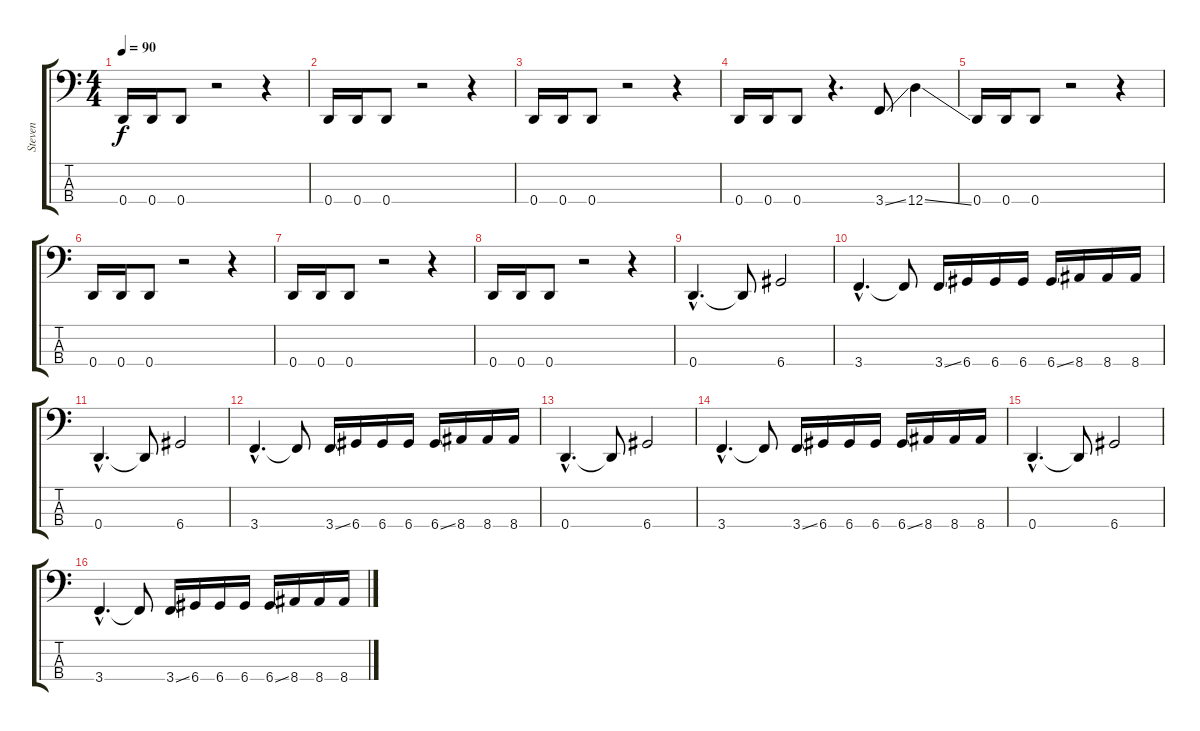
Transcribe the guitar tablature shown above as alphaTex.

\track ("Steven" "Steven") {instrument electricbasspick}
\staff {score tabs}
\tuning (G2 D2 A1 D1) {hide}
\ts (4 4)
\tempo 90
\clef f4
\ks c
0.4.16{dy f} 0.4.16 0.4.8 r.2 r.4 |
0.4.16 0.4.16 0.4.8 r.2 r.4 |
0.4.16 0.4.16 0.4.8 r.2 r.4 |
0.4.16 0.4.16 0.4.8 r.4{d} 3.4{ss}.8 12.4{ss}.4 |
0.4.16 0.4.16 0.4.8 r.2 r.4 |
0.4.16 0.4.16 0.4.8 r.2 r.4 |
0.4.16 0.4.16 0.4.8 r.2 r.4 |
0.4.16 0.4.16 0.4.8 r.2 r.4 |
0.4{hac}.4{d} 0.4{t}.8 6.4.2 |
3.4{hac}.4{d} 3.4{t}.8 3.4{ss}.16 6.4.16 6.4.16 6.4.16 6.4{ss}.16 8.4.16 8.4.16 8.4.16 |
0.4{hac}.4{d} 0.4{t}.8 6.4.2 |
3.4{hac}.4{d} 3.4{t}.8 3.4{ss}.16 6.4.16 6.4.16 6.4.16 6.4{ss}.16 8.4.16 8.4.16 8.4.16 |
0.4{hac}.4{d} 0.4{t}.8 6.4.2 |
3.4{hac}.4{d} 3.4{t}.8 3.4{ss}.16 6.4.16 6.4.16 6.4.16 6.4{ss}.16 8.4.16 8.4.16 8.4.16 |
0.4{hac}.4{d} 0.4{t}.8 6.4.2 |
3.4{hac}.4{d} 3.4{t}.8 3.4{ss}.16 6.4.16 6.4.16 6.4.16 6.4{ss}.16 8.4.16 8.4.16 8.4.16
